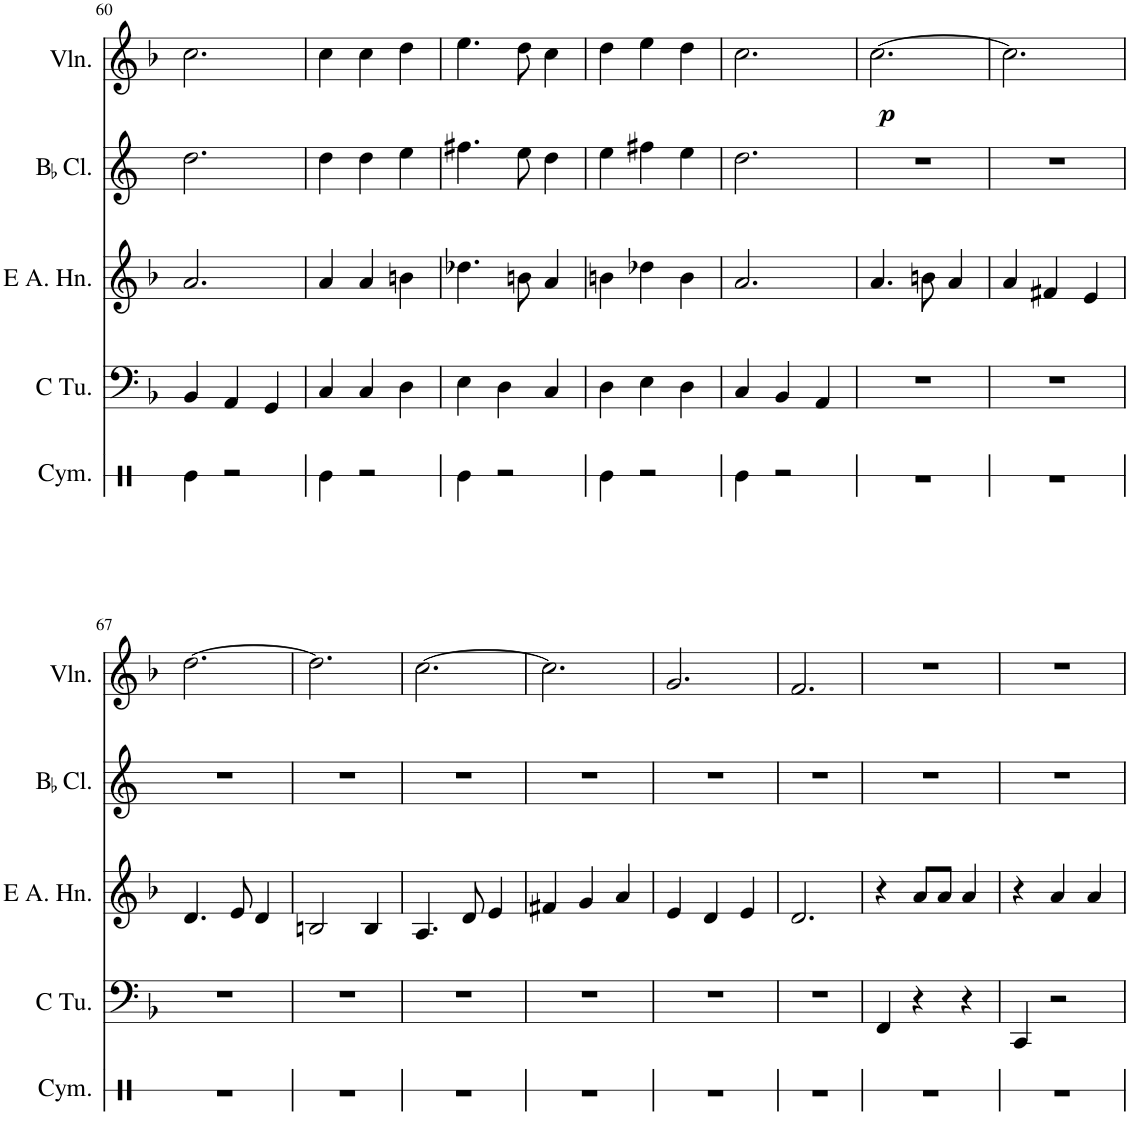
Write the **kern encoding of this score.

**kern	**kern	**kern	**kern	**kern	**dynam
*part5	*part4	*part3	*part2	*part1	*part1
*staff5	*staff4	*staff3	*staff2	*staff1	*staff1
*I"Cymbal	*I"C Tuba	*I"E Alto Horn	*I"BaccidentalFlat Clarinet	*I"Violin	*
*I'Cym.	*I'C Tu.	*I'E A. Hn.	*I'BaccidentalFlat Cl.	*I'Vln.	*
!!LO:PB:g=z
*clefX	*clefF4	*clefG2	*clefG2	*clefG2	*
*	*	*Trd5c9	*Trd1c2	*	*
*k[]	*k[b-]	*k[b-]	*k[]	*k[b-]	*
*M3/4	*M3/4	*M3/4	*M3/4	*M3/4	*
=60	=60	=60	=60	=60	=60
4Re\	4BB-/	2.a/	2.dd\	2.cc\	.
2r	4AA/	.	.	.	.
.	4GG/	.	.	.	.
=61	=61	=61	=61	=61	=61
4Re\	4C/	4a/	4dd\	4cc\	.
2r	4C/	4a/	4dd\	4cc\	.
.	4D\	4bn\	4ee\	4dd\	.
=62	=62	=62	=62	=62	=62
4Re\	4E\	4.dd-X\	4.ff#X\	4.ee\	.
2r	4D\	.	.	.	.
.	.	8bn\	8ee\	8dd\	.
.	4C/	4a/	4dd\	4cc\	.
=63	=63	=63	=63	=63	=63
4Re\	4D\	4bn\	4ee\	4dd\	.
2r	4E\	4dd-X\	4ff#X\	4ee\	.
.	4D\	4b\	4ee\	4dd\	.
=64	=64	=64	=64	=64	=64
4Re\	4C/	2.a/	2.dd\	2.cc\	.
2r	4BB-/	.	.	.	.
.	4AA/	.	.	.	.
=65	=65	=65	=65	=65	=65
!	!	!	!	!	!LO:DY:b
2.r	2.r	4.a/	2.r	[2.cc\	p
.	.	8bn\	.	.	.
.	.	4a/	.	.	.
=66	=66	=66	=66	=66	=66
2.r	2.r	4a/	2.r	2.cc\]	.
.	.	4f#X/	.	.	.
.	.	4e/	.	.	.
!!LO:LB:g=z
=67	=67	=67	=67	=67	=67
2.r	2.r	4.d/	2.r	[2.dd\	.
.	.	8e/	.	.	.
.	.	4d/	.	.	.
=68	=68	=68	=68	=68	=68
2.r	2.r	2Bn/	2.r	2.dd\]	.
.	.	4B/	.	.	.
=69	=69	=69	=69	=69	=69
2.r	2.r	4.A/	2.r	[2.cc\	.
.	.	8d/	.	.	.
.	.	4e/	.	.	.
=70	=70	=70	=70	=70	=70
2.r	2.r	4f#X/	2.r	2.cc\]	.
.	.	4g/	.	.	.
.	.	4a/	.	.	.
=71	=71	=71	=71	=71	=71
2.r	2.r	4e/	2.r	2.g/	.
.	.	4d/	.	.	.
.	.	4e/	.	.	.
=72	=72	=72	=72	=72	=72
2.r	2.r	2.d/	2.r	2.f/	.
=73	=73	=73	=73	=73	=73
2.r	4FF/	4r	2.r	2.r	.
.	4r	8a/L	.	.	.
.	.	8a/J	.	.	.
.	4r	4a/	.	.	.
=74	=74	=74	=74	=74	=74
2.r	4CC/	4r	2.r	2.r	.
.	2r	4a/	.	.	.
.	.	4a/	.	.	.
=	=	=	=	=	=
*-	*-	*-	*-	*-	*-
